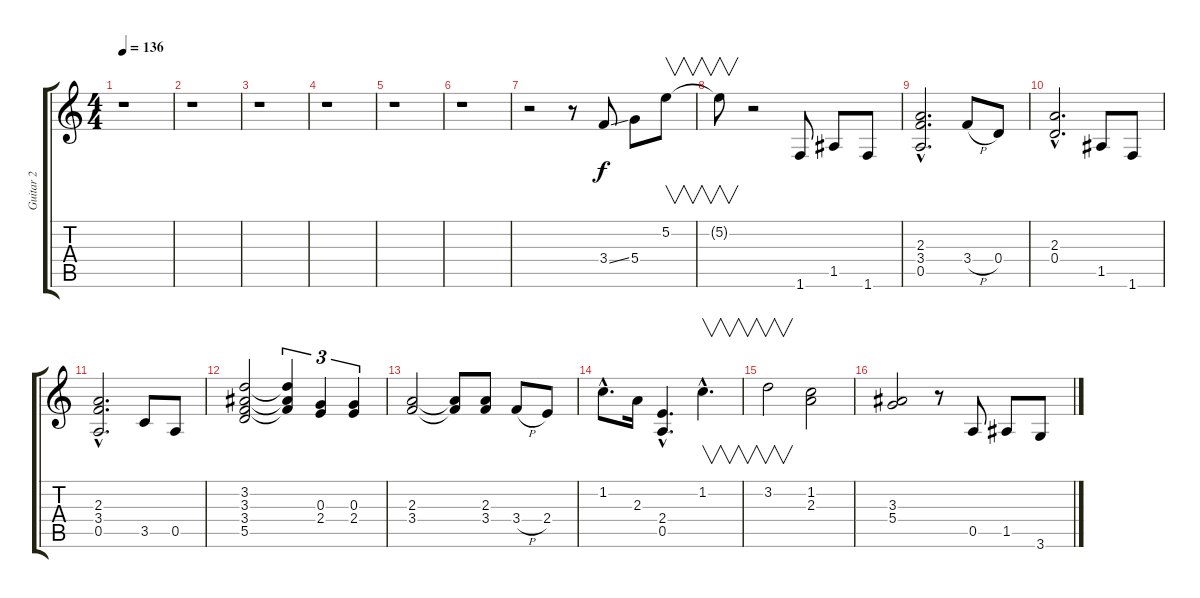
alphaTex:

\track ("Guitar 2" "Guitar 2") {instrument electricguitarclean}
\staff {score tabs}
\tuning (E4 B3 G3 D3 A2 E2) {hide}
\ts (4 4)
\tempo 136
\clef g2
\ks c
r.1{dy f} |
r.1 |
r.1 |
r.1 |
r.1 |
r.1 |
r.2 r.8 3.4{ss}.8 5.4.8 5.2.8{v} |
5.2{t}.8{v} r.2 1.6.8 1.5.8 1.6.8 |
(2.3{hac} 3.4{hac} 0.5{hac}).2{d} 3.4{h}.8 0.4.8 |
(2.3{hac} 0.4{hac}).2{d} 1.5.8 1.6.8 |
(2.3{hac} 3.4{hac} 0.5{hac}).2{d} 3.5.8 0.5.8 |
(3.2 3.3 3.4 5.5).2 (3.2{t} 3.3{t} 3.4{t}).4{tu (3 2)} (0.3 2.4).4{tu (3 2)} (0.3 2.4).4{tu (3 2)} |
(2.3 3.4).2 (2.3{t} 3.4{t}).8 (2.3 3.4).8 3.4{h}.8 2.4.8 |
1.2{hac}.8{d} 2.3.16 (2.4{hac} 0.5{hac}).4{d} 1.2{hac}.4{v d} |
3.2.2{v} (1.2 2.3).2 |
(3.3 5.4).2 r.8 0.5.8 1.5.8 3.6.8
